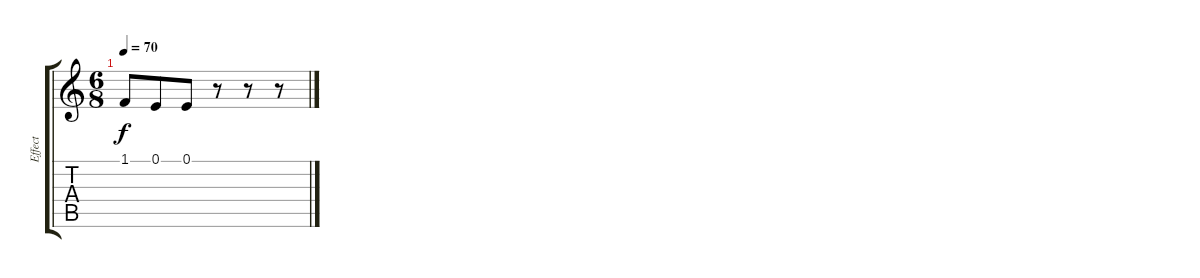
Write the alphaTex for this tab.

\track ("Effect" "Effect") {instrument synthstrings1}
\staff {score tabs}
\tuning (E4 B3 G3 D3 A2 E2) {hide}
\ts (6 8)
\tempo 70
\clef g2
\ks c
1.1.8{dy f} 0.1.8 0.1.8 r.8 r.8 r.8
